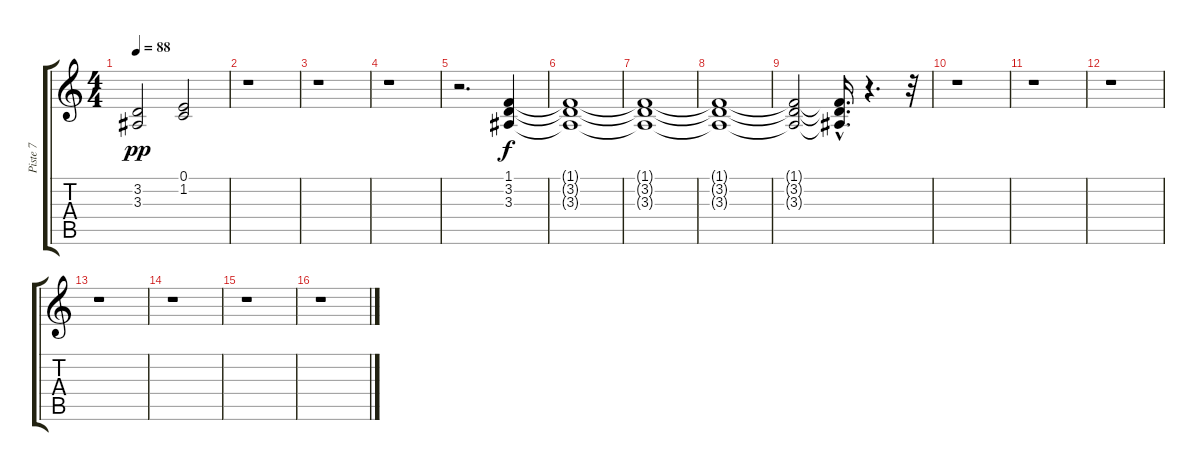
\track ("Piste 7" "Piste 7") {instrument synthstrings2}
\staff {score tabs}
\tuning (E4 B3 G3 D3 A2 E2) {hide}
\ts (4 4)
\tempo 88
\clef g2
\ks c
(3.2 3.3).2{dy pp} (0.1 1.2).2 |
r.1 |
r.1 |
r.1 |
r.2{d} (1.1 3.2 3.3).4{dy f} |
(1.1{t} 3.2{t} 3.3{t}).1 |
(1.1{t} 3.2{t} 3.3{t}).1 |
(1.1{t} 3.2{t} 3.3{t}).1 |
(1.1{t} 3.2{t} 3.3{t}).2 (1.1{hac t} 3.2{hac t} 3.3{hac t}).16{d} r.4{d} r.32 |
r.1 |
r.1 |
r.1 |
r.1 |
r.1 |
r.1 |
r.1
